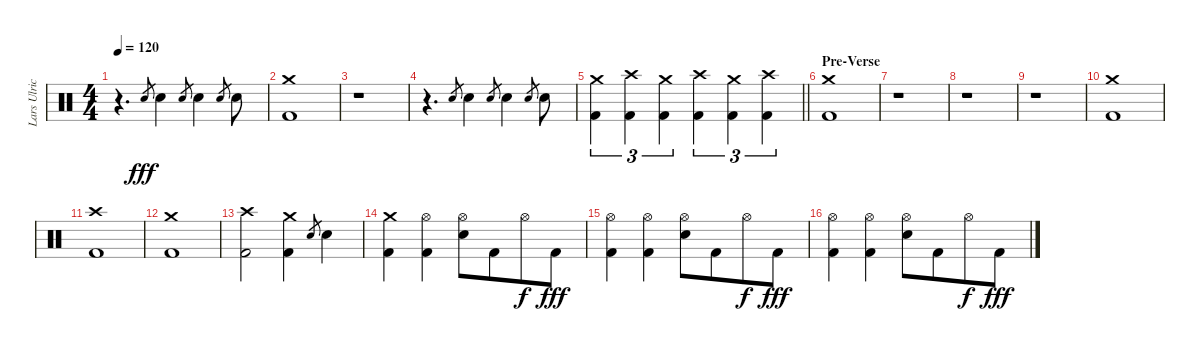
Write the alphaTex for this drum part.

\track ("Lars Ulrich" "Lars Ulric") {instrument percussion}
\staff {score}
\articulation defaults
\ts (4 4)
\tempo 120
\clef neutral
\ks aminor
r.4{d dy fff} "Electric Snare (hit)".8{gr} "Electric Snare (hit)".4 "Electric Snare (hit)".8{gr} "Electric Snare (hit)".4 "Electric Snare (hit)".8{gr} "Electric Snare (hit)".8 |
("Crash medium (hit)" "Kick (hit) 2").1 |
r.1 |
r.4{d} "Electric Snare (hit)".8{gr} "Electric Snare (hit)".4 "Electric Snare (hit)".8{gr} "Electric Snare (hit)".4 "Electric Snare (hit)".8{gr} "Electric Snare (hit)".8 |
\barLineRight lightlight
("Crash medium (hit)" "Kick (hit) 2").4{tu (3 2)} ("Crash high (hit)" "Kick (hit) 2").4{tu (3 2)} ("Crash medium (hit)" "Kick (hit) 2").4{tu (3 2)} ("Crash high (hit)" "Kick (hit) 2").4{tu (3 2)} ("Crash medium (hit)" "Kick (hit) 2").4{tu (3 2)} ("Crash high (hit)" "Kick (hit) 2").4{tu (3 2)} |
\section ("" "Pre-Verse")
("Crash medium (hit)" "Kick (hit) 2").1 |
r.1 |
r.1 |
r.1 |
("Crash medium (hit)" "Kick (hit) 2").1 |
("Crash high (hit)" "Kick (hit) 2").1 |
("Crash medium (hit)" "Kick (hit) 2").1 |
("Crash high (hit)" "Kick (hit) 2").2 ("Crash medium (hit)" "Kick (hit) 2").4 "Electric Snare (hit)".8{gr} "Electric Snare (hit)".4 |
("Crash medium (hit)" "Kick (hit) 2").4 ("Hi-Hat (open)" "Kick (hit) 2").4 ("Hi-Hat (open)" "Electric Snare (hit)").8{beam merge} "Kick (hit) 2".8{beam merge} "Hi-Hat (open)".8{dy f beam merge} "Kick (hit) 2".8{dy fff} |
("Hi-Hat (open)" "Kick (hit) 2").4 ("Hi-Hat (open)" "Kick (hit) 2").4 ("Hi-Hat (open)" "Electric Snare (hit)").8{beam merge} "Kick (hit) 2".8{beam merge} "Hi-Hat (open)".8{dy f beam merge} "Kick (hit) 2".8{dy fff} |
("Hi-Hat (open)" "Kick (hit) 2").4 ("Hi-Hat (open)" "Kick (hit) 2").4 ("Hi-Hat (open)" "Electric Snare (hit)").8{beam merge} "Kick (hit) 2".8{beam merge} "Hi-Hat (open)".8{dy f beam merge} "Kick (hit) 2".8{dy fff}
